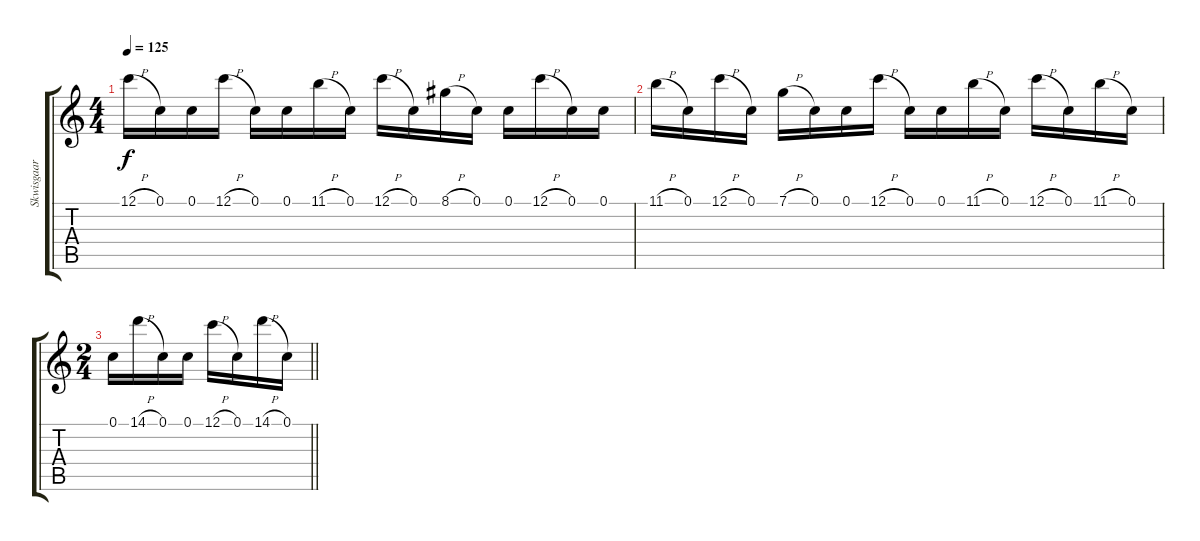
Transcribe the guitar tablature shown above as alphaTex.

\track ("Skwisgaar" "Skwisgaar") {instrument distortionguitar}
\staff {score tabs}
\tuning (C4 G3 Eb3 Bb2 F2 C2) {hide}
\ts (4 4)
\tempo 125
\clef g2
\ks c
12.1{h}.16{dy f} 0.1.16 0.1.16 12.1{h}.16 0.1.16 0.1.16 11.1{h}.16 0.1.16 12.1{h}.16 0.1.16 8.1{h}.16 0.1.16 0.1.16 12.1{h}.16 0.1.16 0.1.16 |
11.1{h}.16 0.1.16 12.1{h}.16 0.1.16 7.1{h}.16 0.1.16 0.1.16 12.1{h}.16 0.1.16 0.1.16 11.1{h}.16 0.1.16 12.1{h}.16 0.1.16 11.1{h}.16 0.1.16 |
\ts (2 4)
\barLineRight lightlight
0.1.16 14.1{h}.16 0.1.16 0.1.16 12.1{h}.16 0.1.16 14.1{h}.16 0.1.16
